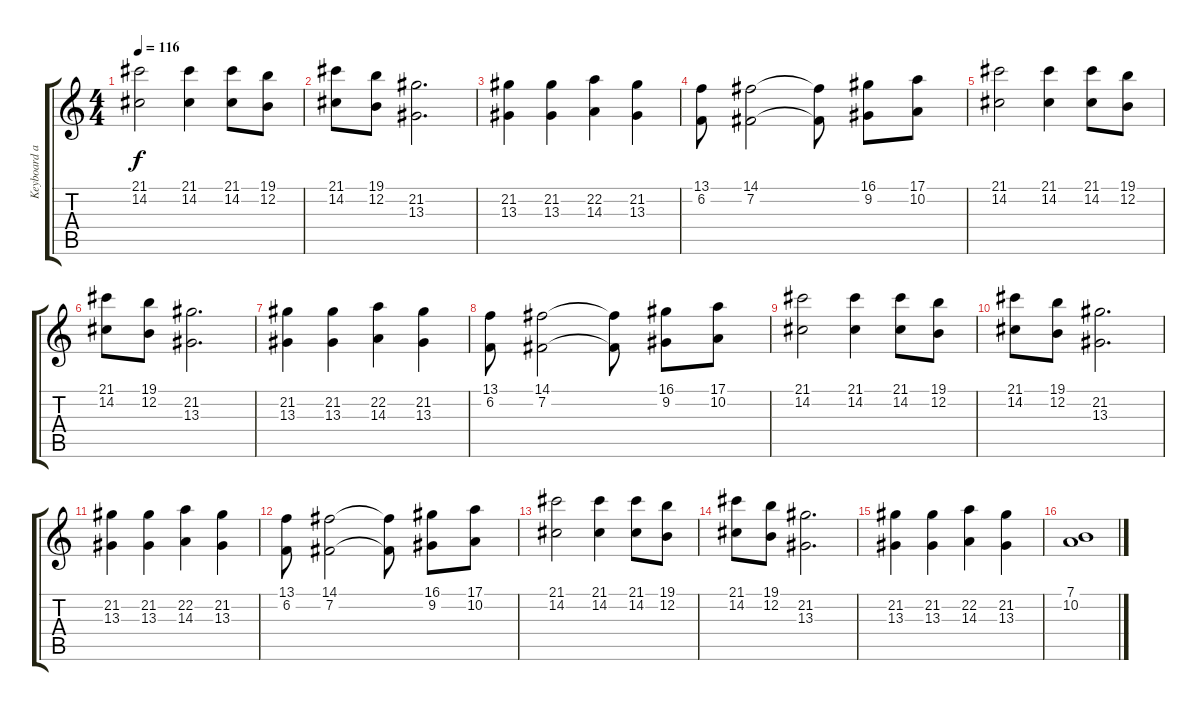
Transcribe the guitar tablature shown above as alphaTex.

\track ("Keyboard and High strings" "Keyboard a") {instrument stringensemble1}
\staff {score tabs}
\tuning (E4 B3 G3 D3 A2 E2) {hide}
\ts (4 4)
\tempo 116
\clef g2
\ks c
(21.1 14.2).2{dy f} (21.1 14.2).4 (21.1 14.2).8 (19.1 12.2).8 |
(21.1 14.2).8 (19.1 12.2).8 (21.2 13.3).2{d} |
(21.2 13.3).4 (21.2 13.3).4 (22.2 14.3).4 (21.2 13.3).4 |
(13.1 6.2).8 (14.1 7.2).2 (14.1{t} 7.2{t}).8 (16.1 9.2).8 (17.1 10.2).8 |
(21.1 14.2).2 (21.1 14.2).4 (21.1 14.2).8 (19.1 12.2).8 |
(21.1 14.2).8 (19.1 12.2).8 (21.2 13.3).2{d} |
(21.2 13.3).4 (21.2 13.3).4 (22.2 14.3).4 (21.2 13.3).4 |
(13.1 6.2).8 (14.1 7.2).2 (14.1{t} 7.2{t}).8 (16.1 9.2).8 (17.1 10.2).8 |
(21.1 14.2).2 (21.1 14.2).4 (21.1 14.2).8 (19.1 12.2).8 |
(21.1 14.2).8 (19.1 12.2).8 (21.2 13.3).2{d} |
(21.2 13.3).4 (21.2 13.3).4 (22.2 14.3).4 (21.2 13.3).4 |
(13.1 6.2).8 (14.1 7.2).2 (14.1{t} 7.2{t}).8 (16.1 9.2).8 (17.1 10.2).8 |
(21.1 14.2).2 (21.1 14.2).4 (21.1 14.2).8 (19.1 12.2).8 |
(21.1 14.2).8 (19.1 12.2).8 (21.2 13.3).2{d} |
(21.2 13.3).4 (21.2 13.3).4 (22.2 14.3).4 (21.2 13.3).4 |
(7.1 10.2).1{volume 16}
